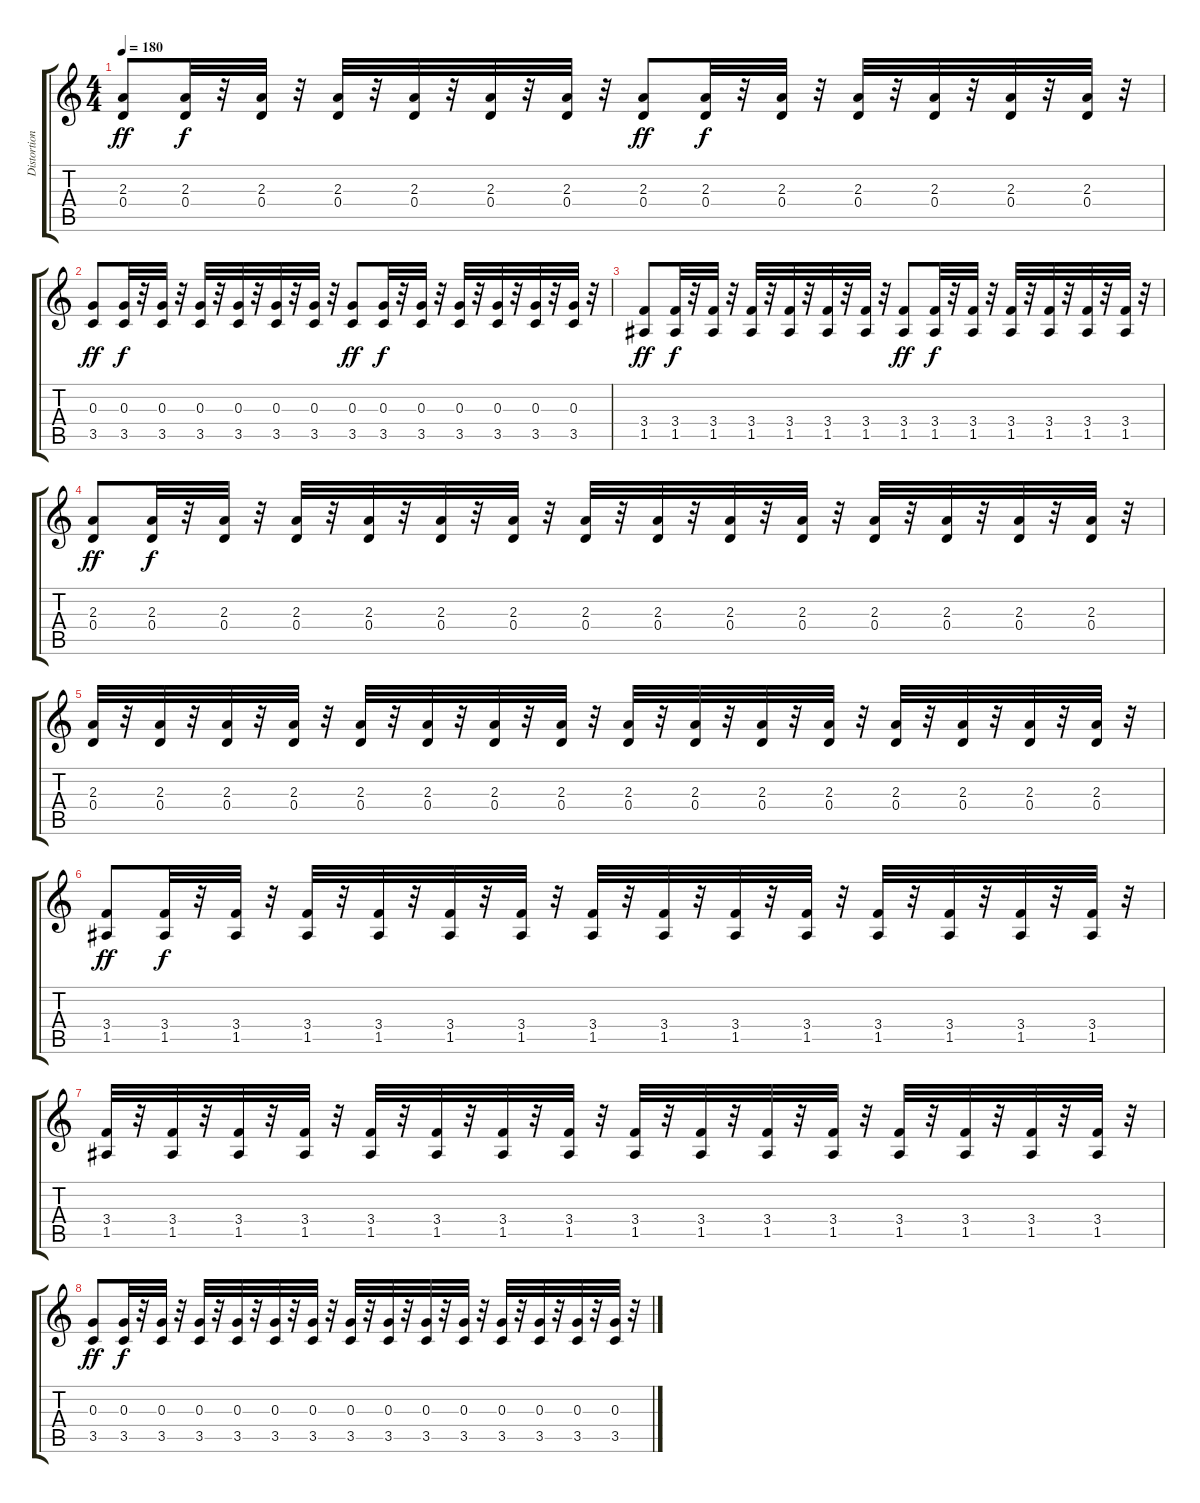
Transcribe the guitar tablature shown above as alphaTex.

\track ("Distortion Guitar 2" "Distortion") {instrument distortionguitar}
\staff {score tabs}
\tuning (E4 B3 G3 D3 A2 E2) {hide}
\ts (4 4)
\tempo 180
\clef g2
\ks c
(2.3 0.4).8{dy ff} (2.3 0.4).32{dy f} r.32 (2.3 0.4).32 r.32 (2.3 0.4).32 r.32 (2.3 0.4).32 r.32 (2.3 0.4).32 r.32 (2.3 0.4).32 r.32 (2.3 0.4).8{dy ff} (2.3 0.4).32{dy f} r.32 (2.3 0.4).32 r.32 (2.3 0.4).32 r.32 (2.3 0.4).32 r.32 (2.3 0.4).32 r.32 (2.3 0.4).32 r.32 |
(0.3 3.5).8{dy ff} (0.3 3.5).32{dy f} r.32 (0.3 3.5).32 r.32 (0.3 3.5).32 r.32 (0.3 3.5).32 r.32 (0.3 3.5).32 r.32 (0.3 3.5).32 r.32 (0.3 3.5).8{dy ff} (0.3 3.5).32{dy f} r.32 (0.3 3.5).32 r.32 (0.3 3.5).32 r.32 (0.3 3.5).32 r.32 (0.3 3.5).32 r.32 (0.3 3.5).32 r.32 |
(3.4 1.5).8{dy ff} (3.4 1.5).32{dy f} r.32 (3.4 1.5).32 r.32 (3.4 1.5).32 r.32 (3.4 1.5).32 r.32 (3.4 1.5).32 r.32 (3.4 1.5).32 r.32 (3.4 1.5).8{dy ff} (3.4 1.5).32{dy f} r.32 (3.4 1.5).32 r.32 (3.4 1.5).32 r.32 (3.4 1.5).32 r.32 (3.4 1.5).32 r.32 (3.4 1.5).32 r.32 |
(2.3 0.4).8{dy ff} (2.3 0.4).32{dy f} r.32 (2.3 0.4).32 r.32 (2.3 0.4).32 r.32 (2.3 0.4).32 r.32 (2.3 0.4).32 r.32 (2.3 0.4).32 r.32 (2.3 0.4).32 r.32 (2.3 0.4).32 r.32 (2.3 0.4).32 r.32 (2.3 0.4).32 r.32 (2.3 0.4).32 r.32 (2.3 0.4).32 r.32 (2.3 0.4).32 r.32 (2.3 0.4).32 r.32 |
(2.3 0.4).32 r.32 (2.3 0.4).32 r.32 (2.3 0.4).32 r.32 (2.3 0.4).32 r.32 (2.3 0.4).32 r.32 (2.3 0.4).32 r.32 (2.3 0.4).32 r.32 (2.3 0.4).32 r.32 (2.3 0.4).32 r.32 (2.3 0.4).32 r.32 (2.3 0.4).32 r.32 (2.3 0.4).32 r.32 (2.3 0.4).32 r.32 (2.3 0.4).32 r.32 (2.3 0.4).32 r.32 (2.3 0.4).32 r.32 |
(3.4 1.5).8{dy ff} (3.4 1.5).32{dy f} r.32 (3.4 1.5).32 r.32 (3.4 1.5).32 r.32 (3.4 1.5).32 r.32 (3.4 1.5).32 r.32 (3.4 1.5).32 r.32 (3.4 1.5).32 r.32 (3.4 1.5).32 r.32 (3.4 1.5).32 r.32 (3.4 1.5).32 r.32 (3.4 1.5).32 r.32 (3.4 1.5).32 r.32 (3.4 1.5).32 r.32 (3.4 1.5).32 r.32 |
(3.4 1.5).32 r.32 (3.4 1.5).32 r.32 (3.4 1.5).32 r.32 (3.4 1.5).32 r.32 (3.4 1.5).32 r.32 (3.4 1.5).32 r.32 (3.4 1.5).32 r.32 (3.4 1.5).32 r.32 (3.4 1.5).32 r.32 (3.4 1.5).32 r.32 (3.4 1.5).32 r.32 (3.4 1.5).32 r.32 (3.4 1.5).32 r.32 (3.4 1.5).32 r.32 (3.4 1.5).32 r.32 (3.4 1.5).32 r.32 |
(0.3 3.5).8{dy ff} (0.3 3.5).32{dy f} r.32 (0.3 3.5).32 r.32 (0.3 3.5).32 r.32 (0.3 3.5).32 r.32 (0.3 3.5).32 r.32 (0.3 3.5).32 r.32 (0.3 3.5).32 r.32 (0.3 3.5).32 r.32 (0.3 3.5).32 r.32 (0.3 3.5).32 r.32 (0.3 3.5).32 r.32 (0.3 3.5).32 r.32 (0.3 3.5).32 r.32 (0.3 3.5).32 r.32
